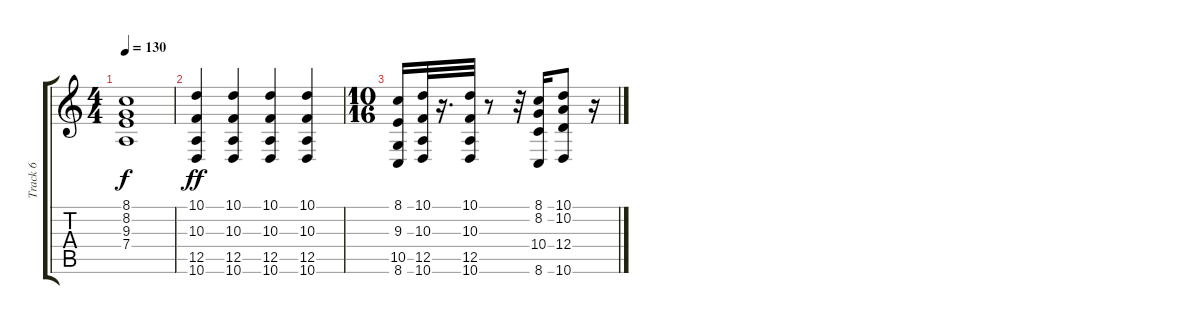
\track ("Track 6" "Track 6") {instrument stringensemble1}
\staff {score tabs}
\tuning (E4 B3 G3 D3 A2 E2) {hide}
\ts (4 4)
\tempo 130
\clef g2
\ks c
(8.1{t} 8.2{t} 9.3{t} 7.4{t}).1{dy f} |
(10.1 10.3 12.5 10.6).4{dy ff} (10.1 10.3 12.5 10.6).4 (10.1 10.3 12.5 10.6).4 (10.1 10.3 12.5 10.6).4 |
\ts (10 16)
(8.1 9.3 10.5 8.6).16 (10.1 10.3 12.5 10.6).32 r.16{d} (10.1 10.3 12.5 10.6).32 r.8 r.32 (8.1 8.2 10.4 8.6).16 (10.1 10.2 12.4 10.6).8 r.16
